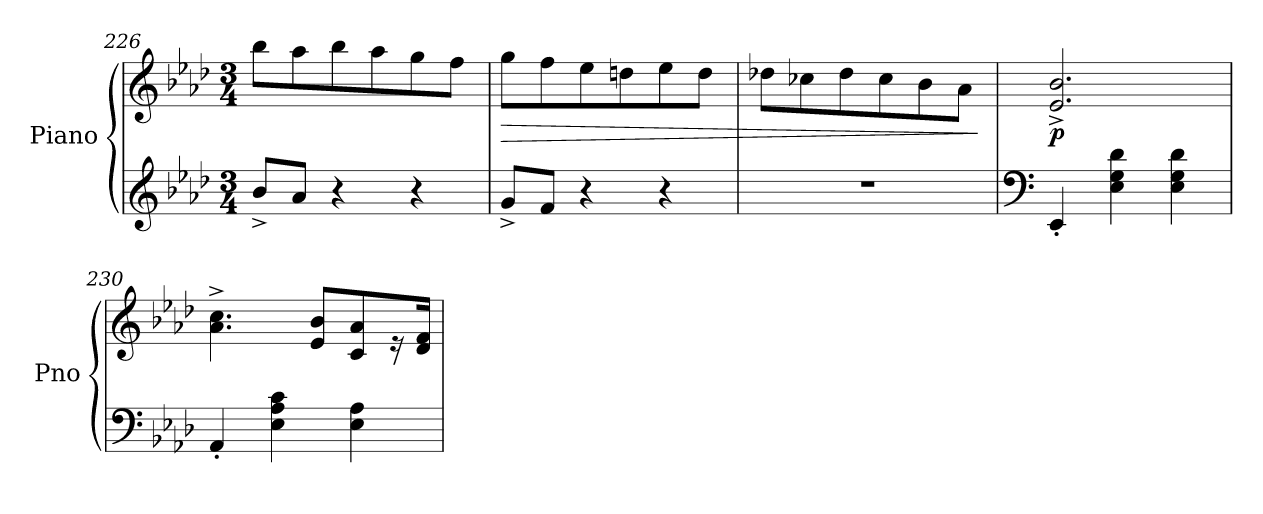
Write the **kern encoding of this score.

**kern	**kern	**dynam
*part1	*part1	*part1
*staff2	*staff1	*staff1/2
*I"Piano	*	*
*I'Pno	*	*
!!LO:LB:g=z
*clefG2	*clefG2	*
*k[b-e-a-d-]	*k[b-e-a-d-]	*
*M3/4	*M3/4	*
=226	=226	=226
8b-^/L	8bb-\L	.
8a-/J	8aa-\	.
4r	8bb-\	.
.	8aa-\	.
4r	8gg\	.
.	8ff\J	.
=227	=227	=227
!	!	!LO:HP:b
8g^/L	8gg\L	>
8f/J	8ff\	.
4r	8ee-\	.
.	8ddn\	.
4r	8ee-\	.
.	8dd\J	.
=228	=228	=228
*	*MM276	*
2.r	8dd-X\L	.
.	8cc-X\	.
*	*MM264	*
.	8dd-\	.
.	8cc-\	.
*	*MM252	*
.	8b-\	.
*	*MM237	*
.	8a-\J	.
.	.	]
=229	=229	=229
*clefF4	*	*
*	*MM222	*
!	!	!LO:DY:b
4EE-'/	2.e-/^ 2.b-/^	p
4E-\ 4G\ 4d-\	.	.
4E-\ 4G\ 4d-\	.	.
=230	=230	=230
4AA-'/	4.a-\^ 4.cc\^	.
4E-\ 4A-\ 4c\	.	.
.	8e-/ 8b-/L	.
4E-\ 4A-\	8c/ 8a-/	.
.	16r	.
.	16d-/ 16f/Jk	.
=	=	=
*-	*-	*-
